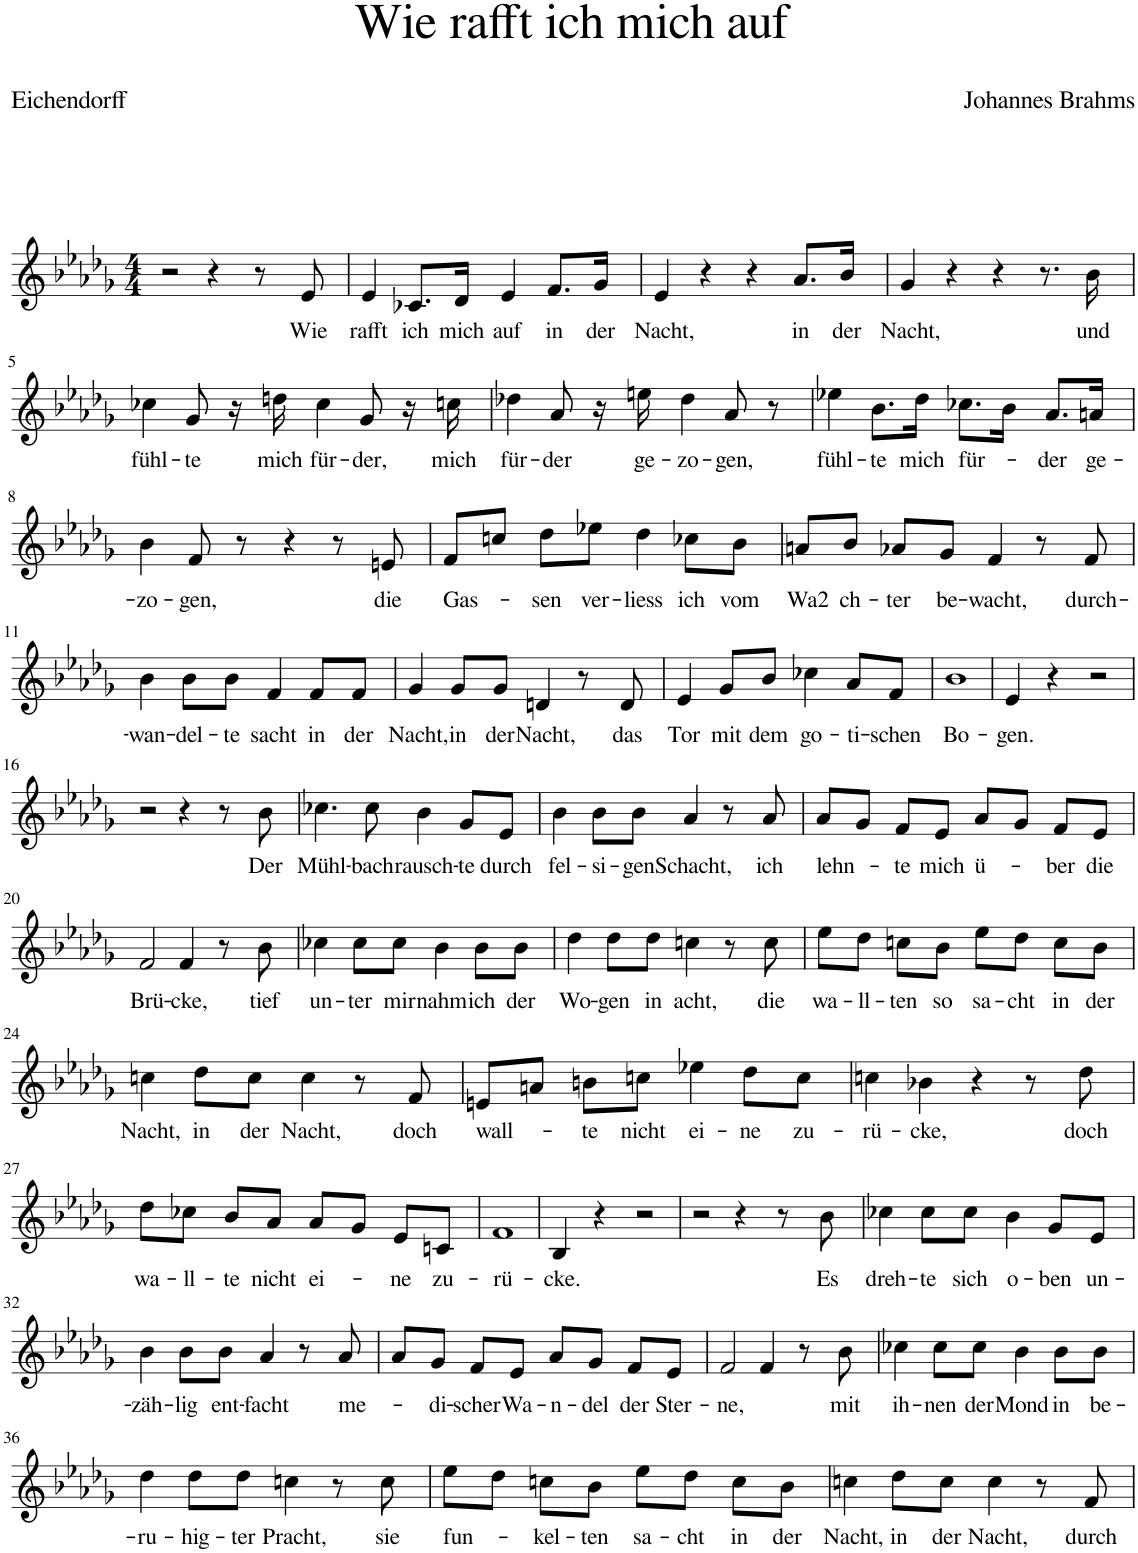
**kern	**text
*part1	*part1
*staff1	*staff1
*I"Piano	*
*I'Pno	*
*clefG2	*
*k[b-e-a-d-g-]	*
*M4/4	*
=1	=1
2r	.
4r	.
8r	.
!	!LO:LY:b
8e-/	Wie
=2	=2
!	!LO:LY:b
4e-/	rafft
!	!LO:LY:b
8.c-X/L	ich
!	!LO:LY:b
16d-/Jk	mich
!	!LO:LY:b
4e-/	auf
!	!LO:LY:b
8.f/L	in
!	!LO:LY:b
16g-/Jk	der
=3	=3
!	!LO:LY:b
4e-/	Nacht,
4r	.
4r	.
!	!LO:LY:b
8.a-/L	in
!	!LO:LY:b
16b-/Jk	der
=4	=4
!	!LO:LY:b
4g-/	Nacht,
4r	.
4r	.
8.r	.
!	!LO:LY:b
16b-\	und
!!LO:LB:g=z
=5	=5
!	!LO:LY:b
4cc-X\	fühl-
!	!LO:LY:b
8g-/	-te
16r	.
!	!LO:LY:b
16ddn\	mich
!	!LO:LY:b
4cc-\	für-
!	!LO:LY:b
8g-/	-der,
16r	.
!	!LO:LY:b
16ccn\	mich
=6	=6
!	!LO:LY:b
4dd-X\	für-
!	!LO:LY:b
8a-/	-der
16r	.
!	!LO:LY:b
16een\	ge-
!	!LO:LY:b
4dd-\	-zo-
!	!LO:LY:b
8a-/	-gen,
8r	.
=7	=7
!	!LO:LY:b
4ee-X\	fühl-
!	!LO:LY:b
8.b-\L	-te
!	!LO:LY:b
16dd-\Jk	mich
!	!LO:LY:b
8.cc-X\L	für-
16b-\Jk	.
!	!LO:LY:b
8.a-/L	-der
!	!LO:LY:b
16an/Jk	ge-
!!LO:LB:g=z
=8	=8
!	!LO:LY:b
4b-\	-zo-
!	!LO:LY:b
8f/	-gen,
8r	.
4r	.
8r	.
!	!LO:LY:b
8en/	die
=9	=9
!	!LO:LY:b
8f/L	Gas-
8ccn/J	.
!	!LO:LY:b
8dd-\L	-sen
!	!LO:LY:b
8ee-X\J	ver-
!	!LO:LY:b
4dd-\	-liess
!	!LO:LY:b
8cc-X\L	ich
!	!LO:LY:b
8b-\J	vom
=10	=10
!	!LO:LY:b
8an/L	Wa2
!	!LO:LY:b
8b-/J	-ch-
!	!LO:LY:b
8a-X/L	-ter
!	!LO:LY:b
8g-/J	be-
!	!LO:LY:b
4f/	-wacht,
8r	.
!	!LO:LY:b
8f/	durch-
!!LO:LB:g=z
=11	=11
!	!LO:LY:b
4b-\	-wan-
!	!LO:LY:b
8b-\L	-del-
!	!LO:LY:b
8b-\J	-te
!	!LO:LY:b
4f/	sacht
!	!LO:LY:b
8f/L	in
!	!LO:LY:b
8f/J	der
=12	=12
!	!LO:LY:b
4g-/	Nacht,
!	!LO:LY:b
8g-/L	in
!	!LO:LY:b
8g-/J	der
!	!LO:LY:b
4dn/	Nacht,
8r	.
!	!LO:LY:b
8d/	das
=13	=13
!	!LO:LY:b
4e-/	Tor
!	!LO:LY:b
8g-/L	mit
!	!LO:LY:b
8b-/J	dem
!	!LO:LY:b
4cc-X\	go-
!	!LO:LY:b
8a-/L	-ti-
!	!LO:LY:b
8f/J	-schen
=14	=14
!	!LO:LY:b
1b-	Bo-
=15	=15
!	!LO:LY:b
4e-/	-gen.
4r	.
2r	.
!!LO:LB:g=z
=16	=16
2r	.
4r	.
8r	.
!	!LO:LY:b
8b-\	Der
=17	=17
!	!LO:LY:b
4.cc-X\	Mühl-
!	!LO:LY:b
8cc-\	bach
!	!LO:LY:b
4b-\	rausch-
!	!LO:LY:b
8g-/L	-te
!	!LO:LY:b
8e-/J	durch
=18	=18
!	!LO:LY:b
4b-\	fel-
!	!LO:LY:b
8b-\L	-si-
!	!LO:LY:b
8b-\J	-gen
!	!LO:LY:b
4a-/	Schacht,
8r	.
!	!LO:LY:b
8a-/	ich
=19	=19
!	!LO:LY:b
8a-/L	lehn-
8g-/J	.
!	!LO:LY:b
8f/L	-te
!	!LO:LY:b
8e-/J	mich
!	!LO:LY:b
8a-/L	ü-
8g-/J	.
!	!LO:LY:b
8f/L	-ber
!	!LO:LY:b
8e-/J	die
!!LO:LB:g=z
=20	=20
!	!LO:LY:b
2f/	Brü-
!	!LO:LY:b
4f/	-cke,
8r	.
!	!LO:LY:b
8b-\	tief
=21	=21
!	!LO:LY:b
4cc-X\	un-
!	!LO:LY:b
8cc-\L	-ter
!	!LO:LY:b
8cc-\J	mir
!	!LO:LY:b
4b-\	nahm
!	!LO:LY:b
8b-\L	ich
!	!LO:LY:b
8b-\J	der
=22	=22
!	!LO:LY:b
4dd-\	Wo-
!	!LO:LY:b
8dd-\L	-gen
!	!LO:LY:b
8dd-\J	in
!	!LO:LY:b
4ccn\	acht,
8r	.
!	!LO:LY:b
8cc\	die
=23	=23
!	!LO:LY:b
8ee-\L	wa-
!	!LO:LY:b
8dd-\J	-ll-
!	!LO:LY:b
8ccn\L	-ten
!	!LO:LY:b
8b-\J	so
!	!LO:LY:b
8ee-\L	sa-
!	!LO:LY:b
8dd-\J	-cht
!	!LO:LY:b
8cc\L	in
!	!LO:LY:b
8b-\J	der
!!LO:LB:g=z
=24	=24
!	!LO:LY:b
4ccn\	Nacht,
!	!LO:LY:b
8dd-\L	in
!	!LO:LY:b
8cc\J	der
!	!LO:LY:b
4cc\	Nacht,
8r	.
!	!LO:LY:b
8f/	doch
=25	=25
!	!LO:LY:b
8en/L	wall-
8an/J	.
!	!LO:LY:b
8bn\L	-te
!	!LO:LY:b
8ccn\J	nicht
!	!LO:LY:b
4ee-X\	ei-
!	!LO:LY:b
8dd-\L	-ne
!	!LO:LY:b
8cc\J	zu-
=26	=26
!	!LO:LY:b
4ccn\	rü-
!	!LO:LY:b
4b-X\	-cke,
4r	.
8r	.
!	!LO:LY:b
8dd-\	doch
!!LO:LB:g=z
=27	=27
!	!LO:LY:b
8dd-\L	wa-
!	!LO:LY:b
8cc-X\J	-ll-
!	!LO:LY:b
8b-/L	-te
!	!LO:LY:b
8a-/J	nicht
!	!LO:LY:b
8a-/L	ei-
8g-/J	.
!	!LO:LY:b
8e-/L	-ne
!	!LO:LY:b
8cn/J	zu-
=28	=28
!	!LO:LY:b
1f	-rü-
=29	=29
!	!LO:LY:b
4B-/	-cke.
4r	.
2r	.
=30	=30
2r	.
4r	.
8r	.
!	!LO:LY:b
8b-\	Es
=31	=31
!	!LO:LY:b
4cc-X\	dreh-
!	!LO:LY:b
8cc-\L	-te
!	!LO:LY:b
8cc-\J	sich
!	!LO:LY:b
4b-\	o-
!	!LO:LY:b
8g-/L	-ben
!	!LO:LY:b
8e-/J	un-
!!LO:LB:g=z
=32	=32
!	!LO:LY:b
4b-\	-zäh-
!	!LO:LY:b
8b-\L	-lig
!	!LO:LY:b
8b-\J	ent-
!	!LO:LY:b
4a-/	-facht
8r	.
!	!LO:LY:b
8a-/	me-
=33	=33
8a-/L	.
!	!LO:LY:b
8g-/J	di-
!	!LO:LY:b
8f/L	-scher
!	!LO:LY:b
8e-/J	Wa-
!	!LO:LY:b
8a-/L	-n-
!	!LO:LY:b
8g-/J	-del
!	!LO:LY:b
8f/L	der
!	!LO:LY:b
8e-/J	Ster-
=34	=34
!	!LO:LY:b
2f/	-ne,
4f/	.
8r	.
!	!LO:LY:b
8b-\	mit
=35	=35
!	!LO:LY:b
4cc-X\	ih-
!	!LO:LY:b
8cc-\L	-nen
!	!LO:LY:b
8cc-\J	der
!	!LO:LY:b
4b-\	Mond
!	!LO:LY:b
8b-\L	in
!	!LO:LY:b
8b-\J	be-
!!LO:LB:g=z
=36	=36
!	!LO:LY:b
4dd-\	-ru-
!	!LO:LY:b
8dd-\L	-hig-
!	!LO:LY:b
8dd-\J	-ter
!	!LO:LY:b
4ccn\	Pracht,
8r	.
!	!LO:LY:b
8cc\	sie
=37	=37
!	!LO:LY:b
8ee-\L	fun-
8dd-\J	.
!	!LO:LY:b
8ccn\L	-kel-
!	!LO:LY:b
8b-\J	-ten
!	!LO:LY:b
8ee-\L	sa-
!	!LO:LY:b
8dd-\J	-cht
!	!LO:LY:b
8cc\L	in
!	!LO:LY:b
8b-\J	der
=38	=38
!	!LO:LY:b
4ccn\	Nacht,
!	!LO:LY:b
8dd-\L	in
!	!LO:LY:b
8cc\J	der
!	!LO:LY:b
4cc\	Nacht,
8r	.
!	!LO:LY:b
8f/	durch
=	=
*-	*-
